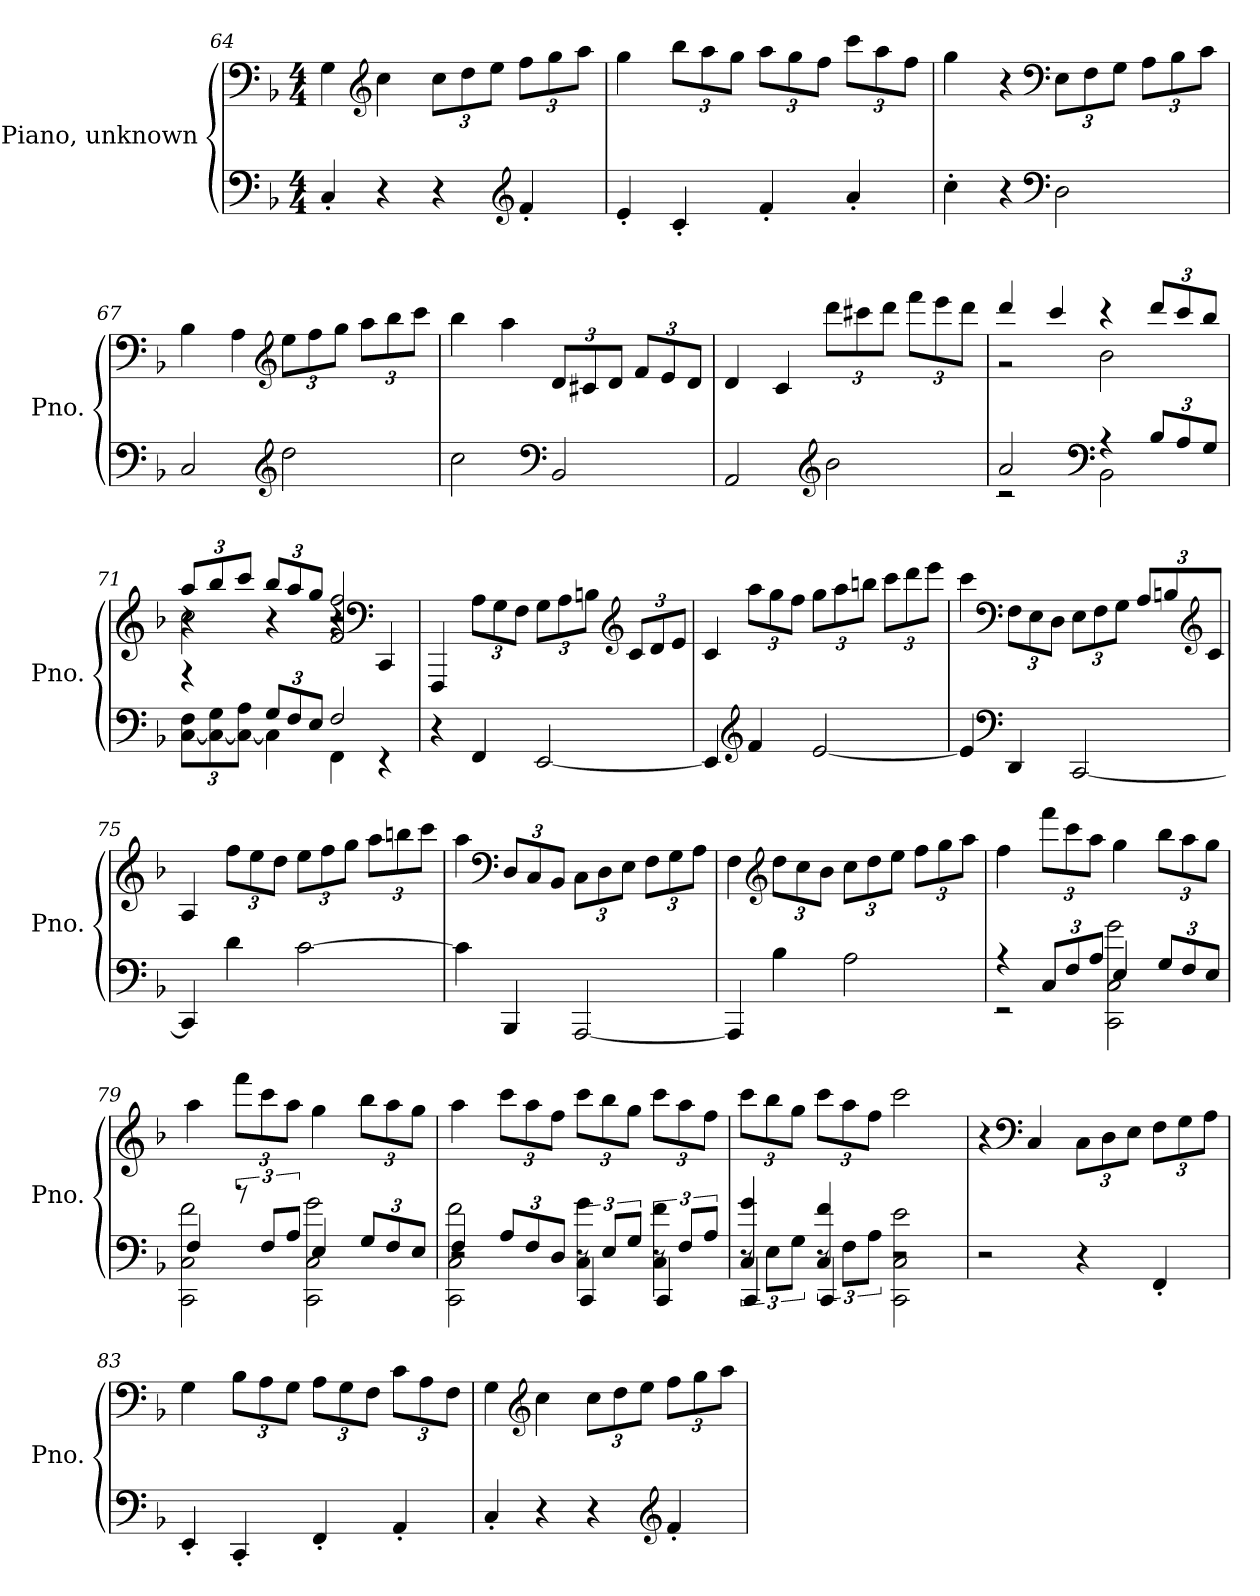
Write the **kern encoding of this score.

**kern	**kern
*part1	*part1
*staff2	*staff1
*I"Piano, unknown	*
*I'Pno.	*
*clefF4	*clefF4
*k[b-]	*k[b-]
*M4/4	*M4/4
=64	=64
4C'/	4G\
*	*clefG2
4r	4cc\
*	*Xbrackettup
4r	12cc\L
.	12dd\
.	12ee\J
*clefG2	*
4f'/	12ff\L
.	12gg\
.	12aa\J
!!LO:LB:g=z
=65	=65
4e'/	4gg\
4c'/	12bb-\L
.	12aa\
.	12gg\J
4f'/	12aa\L
.	12gg\
.	12ff\J
4a'/	12ccc\L
.	12aa\
.	12ff\J
=66	=66
4cc'\	4gg\
4r	4r
*clefF4	*clefF4
2D\	12E\L
.	12F\
.	12G\J
.	12A\L
.	12B-\
.	12c\J
=67	=67
2C/	4B-\
.	4A\
*clefG2	*clefG2
2dd\	12ee\L
.	12ff\
.	12gg\J
.	12aa\L
.	12bb-\
.	12ccc\J
=68	=68
2cc\	4bb-\
.	4aa\
*clefF4	*
2BB-/	12d/L
.	12c#X/
.	12d/J
.	12f/L
.	12e/
.	12d/J
!!LO:LB:g=z
=69	=69
2AA/	4d/
.	4c/
*clefG2	*
2b-\	12ddd\L
.	12ccc#X\
.	12ddd\J
.	12fff\L
.	12eee\
.	12ddd\J
=70	=70
*^	*^
2a/	2r	4ddd/	2r
.	.	4ccc/	.
*clefF4	*	*	*
4r	2BB-\	4r	2b-\
*Xbrackettup	*	*	*
12B-/L	.	12ddd/L	.
12A/	.	12ccc/	.
12G/J	.	12bb-/J	.
=71	=71	=71	=71
*	*	*	*^
4r	[12C\ 12F\L	4r	2cc\	12aa/L
.	12C\_ 12G\	.	.	12bb-/
.	12C\_ 12A\J	.	.	12ccc/J
12G/L	4C\]	12bb-/L	.	4r
12F/	.	12aa/	.	.
12E/J	.	12gg/J	.	.
2F/	4FF\	2f/ 2ff/	2r	4r
*	*	*clefF4	*	*
.	4r	.	.	4CC/
*v	*v	*	*	*
*	*v	*v	*v
!!LO:LB:g=z
=72	=72
4r	4FFF/
4FF/	12A\L
.	12G\
.	12F\J
[2EE/	12G\L
.	12A\
.	12Bn\J
*	*clefG2
.	12c/L
.	12d/
.	12e/J
=73	=73
4EE/]	4c/
*clefG2	*
4f/	12aa\L
.	12gg\
.	12ff\J
[2e/	12gg\L
.	12aa\
.	12bbn\J
.	12ccc\L
.	12ddd\
.	12eee\J
=74	=74
4e/]	4ccc\
*clefF4	*clefF4
4DD/	12F\L
.	12E\
.	12D\J
[2CC/	12E\L
.	12F\
.	12G\J
.	12A/L
.	12Bn/
*	*clefG2
.	12c/J
!!LO:LB:g=z
=75	=75
4CC/]	4A/
4d\	12ff\L
.	12ee\
.	12dd\J
[2c\	12ee\L
.	12ff\
.	12gg\J
.	12aa\L
.	12bbn\
.	12ccc\J
=76	=76
4c\]	4aa\
*	*clefF4
4BBB-/	12D/L
.	12C/
.	12BB-/J
[2AAA/	12C\L
.	12D\
.	12E\J
.	12F\L
.	12G\
.	12A\J
=77	=77
4AAA/]	4F\
*	*clefG2
4B-\	12dd\L
.	12cc\
.	12b-\J
2A\	12cc\L
.	12dd\
.	12ee\J
.	12ff\L
.	12gg\
.	12aa\J
!!LO:PB:g=z
=78	=78
*^	*
4r	2r	4ff\
12C/L	.	12fff\L
12F/	.	12ccc\
12A/J	.	12aa\J
4E/	2CC\ 2C\ 2g\	4gg\
12G/L	.	12bb-\L
12F/	.	12aa\
12E/J	.	12gg\J
=79	=79	=79
4F/	2CC\ 2C\ 2f\	4aa\
*brackettup	*	*
12r	.	12fff\L
12F/L	.	12ccc\
12A/J	.	12aa\J
4E/	2CC\ 2C\ 2g\	4gg\
*Xbrackettup	*	*
12G/L	.	12bb-\L
12F/	.	12aa\
12E/J	.	12gg\J
=80	=80	=80
*	*^	*
4F/	2CC\ 2C\ 2f\	2r	4aa\
12A/L	.	.	12ccc\L
12F/	.	.	12aa\
12D/J	.	.	12ff\J
*brackettup	*	*	*
12r	4C\ 4g\	4CC/	12ccc\L
12E/L	.	.	12bb-\
12G/J	.	.	12gg\J
12r	4C\ 4f\	4CC/	12ccc\L
12F/L	.	.	12aa\
12A/J	.	.	12ff\J
=81	=81	=81	=81
4C/ 4g/	12r	4CC/	12ccc\L
.	12E\L	.	12bb-\
.	12G\J	.	12gg\J
4C/ 4f/	12r	4CC/	12ccc\L
.	12F\L	.	12aa\
.	12A\J	.	12ff\J
2r	2CC\ 2C\ 2e\	2r	2ccc\
*v	*v	*v	*
!!LO:LB:g=z
=82	=82
2r	4r
*	*clefF4
.	4C/
4r	12C\L
.	12D\
.	12E\J
4FF'/	12F\L
.	12G\
.	12A\J
=83	=83
4EE'/	4G\
4CC'/	12B-\L
.	12A\
.	12G\J
4FF'/	12A\L
.	12G\
.	12F\J
4AA'/	12c\L
.	12A\
.	12F\J
=84	=84
4C'/	4G\
*	*clefG2
4r	4cc\
4r	12cc\L
.	12dd\
.	12ee\J
*clefG2	*
4f'/	12ff\L
.	12gg\
.	12aa\J
=	=
*-	*-
